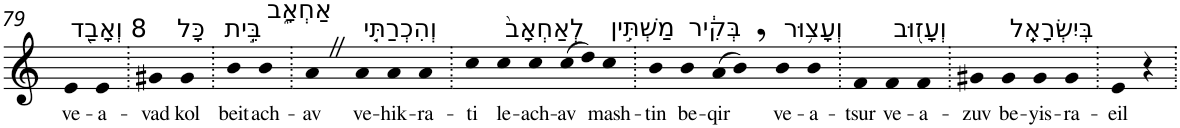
**kern	**text
*part1	*part1
*staff1	*staff1
*I"Piano	*
*I'Pno	*
!!LO:PB:g=z
*clefG2	*
*k[]	*
=79	=79
!LO:TX:a:t=8 וְאָבַ֖ד	!
!	!LO:LY:b
4e	ve-
!	!LO:LY:b
4e	-a-
=80.	=80.
!	!LO:LY:b
4g#X	-vad
!LO:TX:a:t=כָּל	!
!	!LO:LY:b
4g#	kol
=81.	=81.
!LO:TX:a:t=בֵּ֣ית	!
!	!LO:LY:b
4b	beit
!LO:TX:a:t=אַחְאָ֑ב	!
!	!LO:LY:b
4b	ach-
=82.	=82.
!	!LO:LY:b
4aZ	-av
!LO:TX:a:t=וְהִכְרַתִּ֤י	!
!	!LO:LY:b
4a	ve-
!	!LO:LY:b
4a	-hik-
!	!LO:LY:b
4a	-ra-
=83.	=83.
!	!LO:LY:b
4cc	-ti
!LO:TX:a:t=לְאַחְאָב֙	!
!	!LO:LY:b
4cc	le-
!	!LO:LY:b
4cc	-ach-
!	!LO:LY:b
(>8cc	-av
8dd)	.
!LO:TX:a:t=מַשְׁתִּ֣ין	!
!	!LO:LY:b
4cc	mash-
=84.	=84.
!	!LO:LY:b
4b	-tin
!LO:TX:a:t=בְּקִ֔יר	!
!	!LO:LY:b
4b	be-
!	!LO:LY:b
(>8a	-qir
8b,)	.
!LO:TX:a:t=וְעָצ֥וּר	!
!	!LO:LY:b
4b	ve-
!	!LO:LY:b
4b	-a-
=85.	=85.
!	!LO:LY:b
4f	-tsur
!LO:TX:a:t=וְעָז֖וּב	!
!	!LO:LY:b
4f	ve-
!	!LO:LY:b
4f	-a-
=86.	=86.
!	!LO:LY:b
4g#X	-zuv
!LO:TX:a:t=בְּיִשְׂרָאֵֽל	!
!	!LO:LY:b
4g#	be-
!	!LO:LY:b
4g#	-yis-
!	!LO:LY:b
4g#	-ra-
=87.	=87.
!	!LO:LY:b
4e	-eil
4r	.
=.	=.
*-	*-
